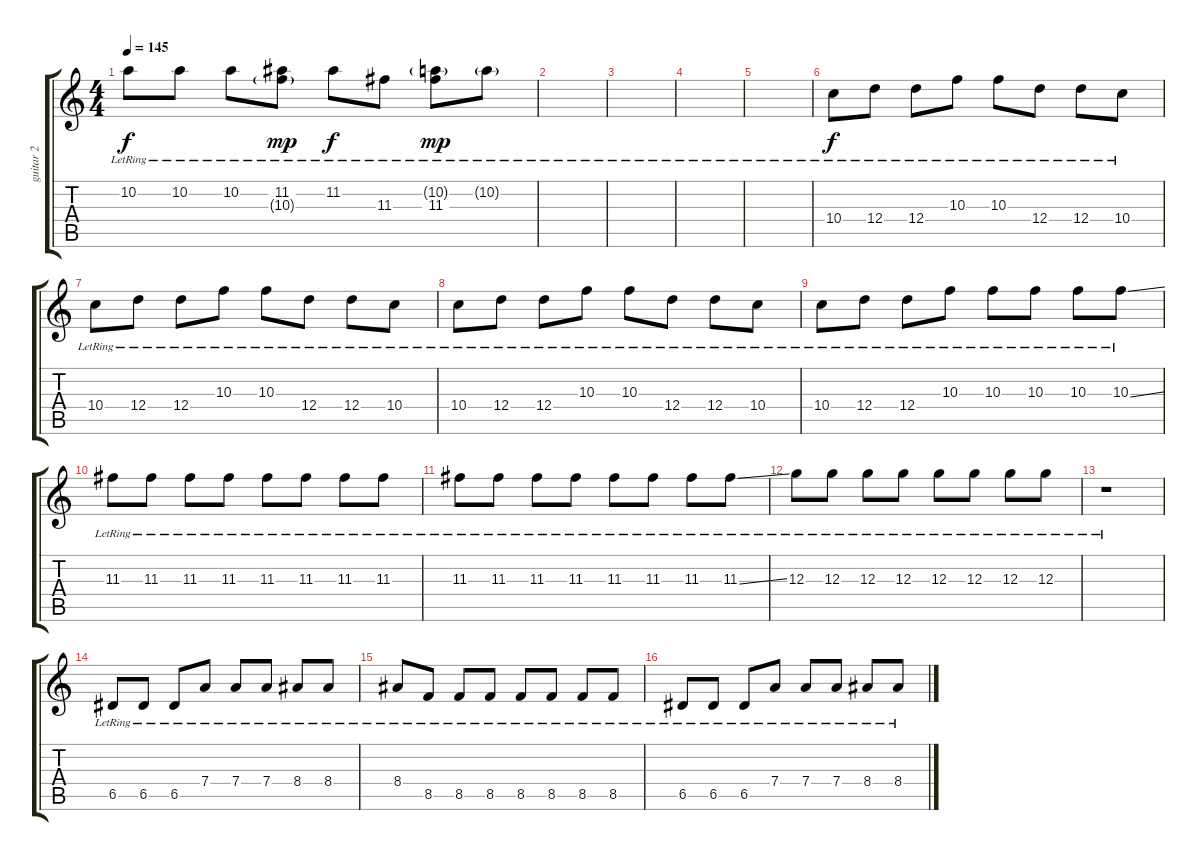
\track ("guitar 2" "guitar 2") {instrument overdrivenguitar}
\staff {score tabs}
\tuning (E4 B3 G3 D3 A2 E2) {hide}
\ts (4 4)
\tempo 145
\clef g2
\ks c
10.2{lr}.8{dy f} 10.2{lr}.8 10.2{lr}.8 (11.2{lr} 10.3{g lr}).8{dy mp} 11.2{lr}.8{dy f} 11.3{lr}.8 (10.2{g lr} 11.3{lr}).8{dy mp} 10.2{g lr}.8 |
|
|
|
|
10.4{lr}.8{dy f} 12.4{lr}.8 12.4{lr}.8 10.3{lr}.8 10.3{lr}.8 12.4{lr}.8 12.4{lr}.8 10.4{lr}.8 |
10.4{lr}.8 12.4{lr}.8 12.4{lr}.8 10.3{lr}.8 10.3{lr}.8 12.4{lr}.8 12.4{lr}.8 10.4{lr}.8 |
10.4{lr}.8 12.4{lr}.8 12.4{lr}.8 10.3{lr}.8 10.3{lr}.8 12.4{lr}.8 12.4{lr}.8 10.4{lr}.8 |
10.4{lr}.8 12.4{lr}.8 12.4{lr}.8 10.3{lr}.8 10.3{lr}.8 10.3{lr}.8 10.3{lr}.8 10.3{ss lr}.8 |
11.3{lr}.8 11.3{lr}.8 11.3{lr}.8 11.3{lr}.8 11.3{lr}.8 11.3{lr}.8 11.3{lr}.8 11.3{lr}.8 |
11.3{lr}.8 11.3{lr}.8 11.3{lr}.8 11.3{lr}.8 11.3{lr}.8 11.3{lr}.8 11.3{lr}.8 11.3{ss lr}.8 |
12.3{lr}.8 12.3{lr}.8 12.3{lr}.8 12.3{lr}.8 12.3{lr}.8 12.3{lr}.8 12.3{lr}.8 12.3{lr}.8 |
r.1 |
6.5{lr}.8 6.5{lr}.8 6.5{lr}.8 7.4{lr}.8 7.4{lr}.8 7.4{lr}.8 8.4{lr}.8 8.4{lr}.8 |
8.4{lr}.8 8.5{lr}.8 8.5{lr}.8 8.5{lr}.8 8.5{lr}.8 8.5{lr}.8 8.5{lr}.8 8.5{lr}.8 |
6.5{lr}.8 6.5{lr}.8 6.5{lr}.8 7.4{lr}.8 7.4{lr}.8 7.4{lr}.8 8.4{lr}.8 8.4{lr}.8
